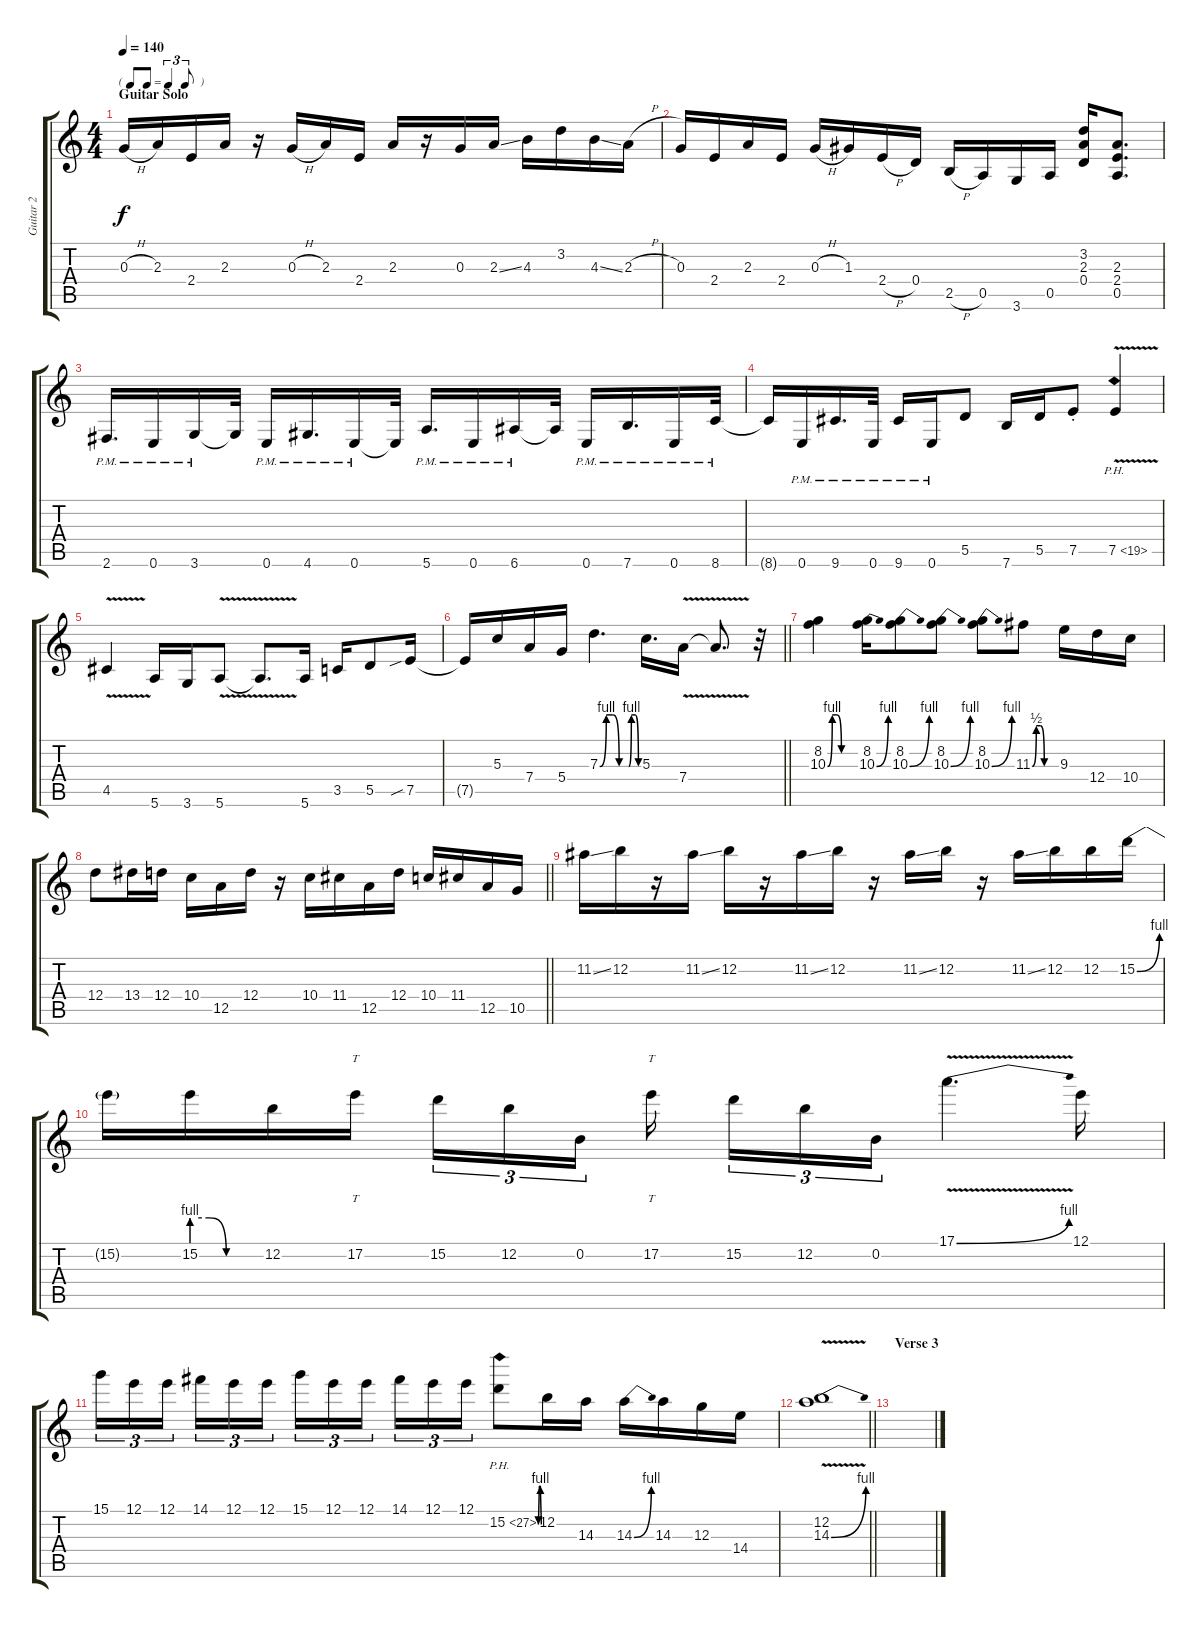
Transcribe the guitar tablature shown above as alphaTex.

\track ("Guitar 2" "Guitar 2") {instrument distortionguitar}
\staff {score tabs}
\tuning (E4 B3 G3 D3 A2 E2) {hide}
\ts (4 4)
\tf triplet8th
\section ("" "Guitar Solo")
\tempo 140
\clef g2
\ks c
0.3{h}.16{dy f} 2.3.16 2.4.16 2.3.16 r.16 0.3{h}.16 2.3.16 2.4.16 2.3.16 r.16 0.3.16 2.3{ss}.16 4.3.16 3.2.16 4.3{ss}.16 2.3{h}.16 |
0.3.16 2.4.16 2.3.16 2.4.16 0.3{h}.16 1.3.16 2.4{h}.16 0.4.16 2.5{h}.16 0.5.16 3.6.16 0.5.16 (3.2 2.3 0.4).16 (2.3 2.4 0.5).8{d} |
2.6{pm}.16{d} 0.6{pm}.16 3.6{pm}.16 3.6{t}.32 0.6{pm}.16 4.6{pm}.16{d} 0.6{pm}.16 0.6{t}.32 5.6{pm}.16{d} 0.6{pm}.16 6.6{pm}.16 6.6{t}.32 0.6{pm}.16 7.6{pm}.16{d} 0.6{pm}.16 8.6{pm}.32 |
8.6{t}.16 0.6{pm}.16 9.6{pm}.16{d} 0.6{pm}.32 9.6{pm}.16 0.6{pm}.16 5.5.8 7.6.16 5.5.16 7.5{st}.8 7.5{ph 12 v}.4 |
4.5{v}.4 5.6.16 3.6.16 5.6{v}.8 5.6{t}.8{d} 5.6.16 3.5.16 5.5.8 7.5{sib}.16 |
\barLineRight lightlight
7.5{t}.16 5.3.16 7.4.16 5.4.16 7.3{be (custom 0 0 10 4 20 4 30 0 45 0 49 4 55 4 60 0)}.4{d} 5.3.16{d} 7.4{v}.16 7.4{t}.8{d} r.32 |
(8.2 10.3{be (custom 0 0 10 4 20 4 30 0 60 0)}).4 (8.2 10.3{be (bend 0 0 60 4)}).16 (8.2 10.3{be (bend 0 0 60 4)}).8 (8.2 10.3{be (bend 0 0 60 4)}).8 (8.2 10.3{be (bend 0 0 60 4)}).8 11.3{be (custom 0 0 10 2 20 2 30 0 60 0)}.8 9.3.16 12.4.16 10.4.16 |
\barLineRight lightlight
12.4.8 13.4.16 12.4.16 10.4.16 12.5.16 12.4.16 r.16 10.4.16 11.4.16 12.5.16 12.4.16 10.4.16 11.4.16 12.5.16 10.5.16 |
11.2{ss}.16 12.2.16 r.16 11.2{ss}.16 12.2.16 r.16 11.2{ss}.16 12.2.16 r.16 11.2{ss}.16 12.2.16 r.16 11.2{ss}.16 12.2.16 12.2.16 15.2{be (bend 0 0 60 4)}.16 |
15.2{t}.16 15.2{be (custom 0 4 15 4 30 0 60 0)}.16 12.2.16 17.2.16{tt} 15.2.16{tu (3 2)} 12.2.16{tu (3 2)} 0.2.16{tu (3 2)} 17.2.16{tt} 15.2.16{tu (3 2)} 12.2.16{tu (3 2)} 0.2.16{tu (3 2)} 17.1{be (bend 0 0 60 4) v}.4{d} 12.1.16 |
15.1.16{tu (3 2)} 12.1.16{tu (3 2)} 12.1.16{tu (3 2)} 14.1.16{tu (3 2)} 12.1.16{tu (3 2)} 12.1.16{tu (3 2)} 15.1.16{tu (3 2)} 12.1.16{tu (3 2)} 12.1.16{tu (3 2)} 14.1.16{tu (3 2)} 12.1.16{tu (3 2)} 12.1.16{tu (3 2)} 15.2{be (custom 0 0 10 4 20 4 30 0 60 0) ph 12}.8 12.2.16 14.3.16 14.3{be (bend 0 0 60 4)}.16 14.3.16 12.3.16 14.4.16 |
\barLineRight lightlight
(12.2 14.3{be (bend 0 0 60 4) v}).1 |
\section ("" "Verse 3")
